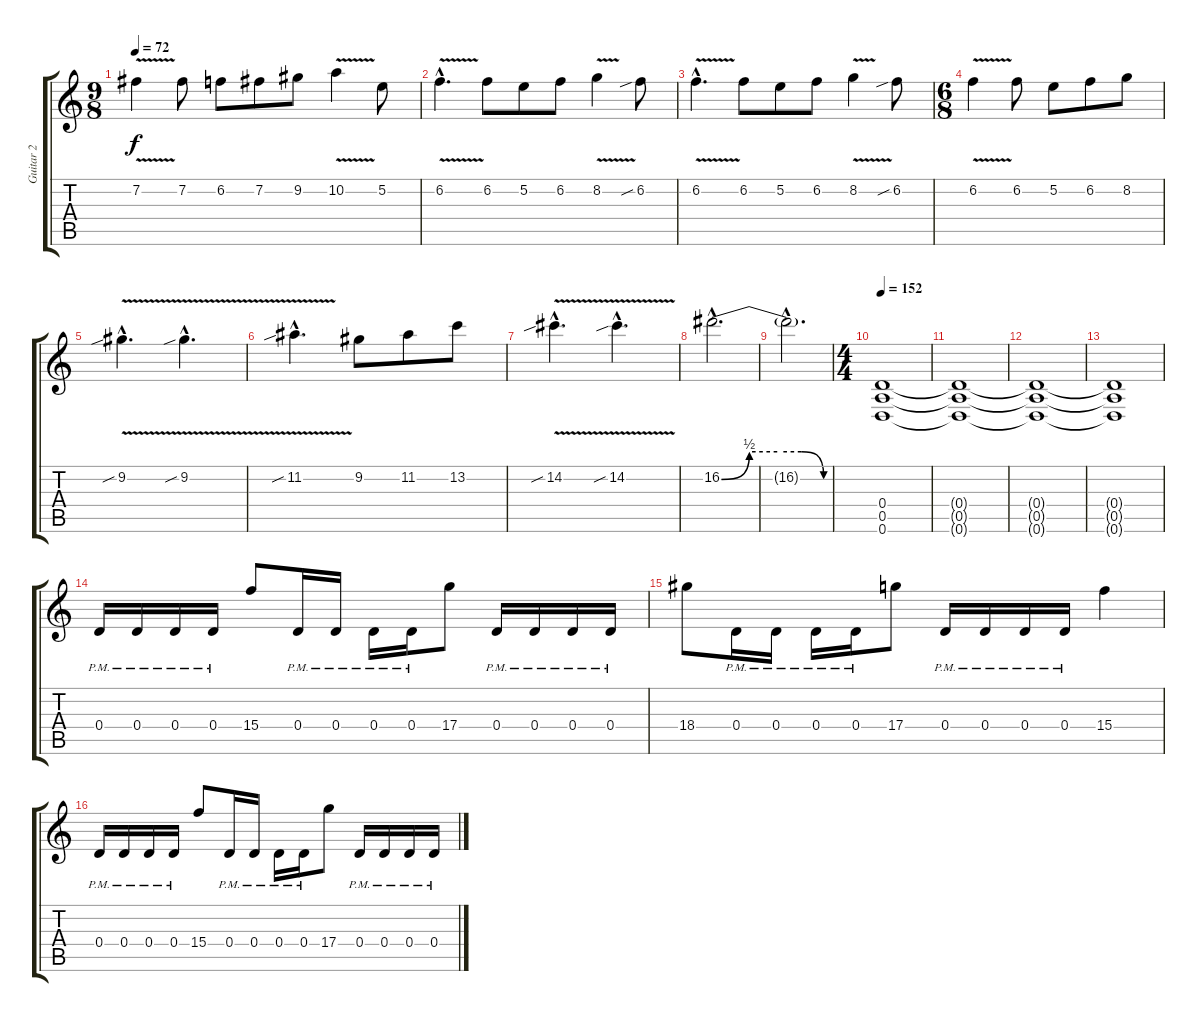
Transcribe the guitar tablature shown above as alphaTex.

\track ("Guitar 2" "Guitar 2") {instrument distortionguitar}
\staff {score tabs}
\tuning (E4 B3 G3 D3 A2 D2) {hide}
\ts (9 8)
\tempo 72
\clef g2
\ks c
7.2{v}.4{dy f instrument distortionguitar} 7.2.8 6.2.8 7.2.8 9.2.8 10.2{v}.4 5.2.8 |
6.2{v hac}.4{d} 6.2.8 5.2.8 6.2.8 8.2{v}.4 6.2{sib}.8 |
6.2{v hac}.4{d} 6.2.8 5.2.8 6.2.8 8.2{v}.4 6.2{sib}.8 |
\ts (6 8)
6.2{v}.4 6.2.8 5.2.8 6.2.8 8.2.8 |
9.2{v sib hac}.4{d} 9.2{v sib hac}.4{d} |
11.2{v sib hac}.4{d} 9.2.8 11.2.8 13.2.8 |
14.2{v sib hac}.4{d} 14.2{v sib hac}.4{d} |
16.2{be (custom 0 0 15 2 30 2 43 2 55 0 60 0) hac}.2{d} |
16.2{hac t}.2{d} |
\ts (4 4)
\tempo 152
(0.4 0.5 0.6).1 |
(0.4{t} 0.5{t} 0.6{t}).1 |
(0.4{t} 0.5{t} 0.6{t}).1 |
(0.4{t} 0.5{t} 0.6{t}).1 |
0.4{pm}.16 0.4{pm}.16 0.4{pm}.16 0.4{pm}.16 15.4.8 0.4{pm}.16 0.4{pm}.16 0.4{pm}.16 0.4{pm}.16 17.4.8 0.4{pm}.16 0.4{pm}.16 0.4{pm}.16 0.4{pm}.16 |
18.4.8 0.4{pm}.16 0.4{pm}.16 0.4{pm}.16 0.4{pm}.16 17.4.8 0.4{pm}.16 0.4{pm}.16 0.4{pm}.16 0.4{pm}.16 15.4.4 |
0.4{pm}.16 0.4{pm}.16 0.4{pm}.16 0.4{pm}.16 15.4.8 0.4{pm}.16 0.4{pm}.16 0.4{pm}.16 0.4{pm}.16 17.4.8 0.4{pm}.16 0.4{pm}.16 0.4{pm}.16 0.4{pm}.16
